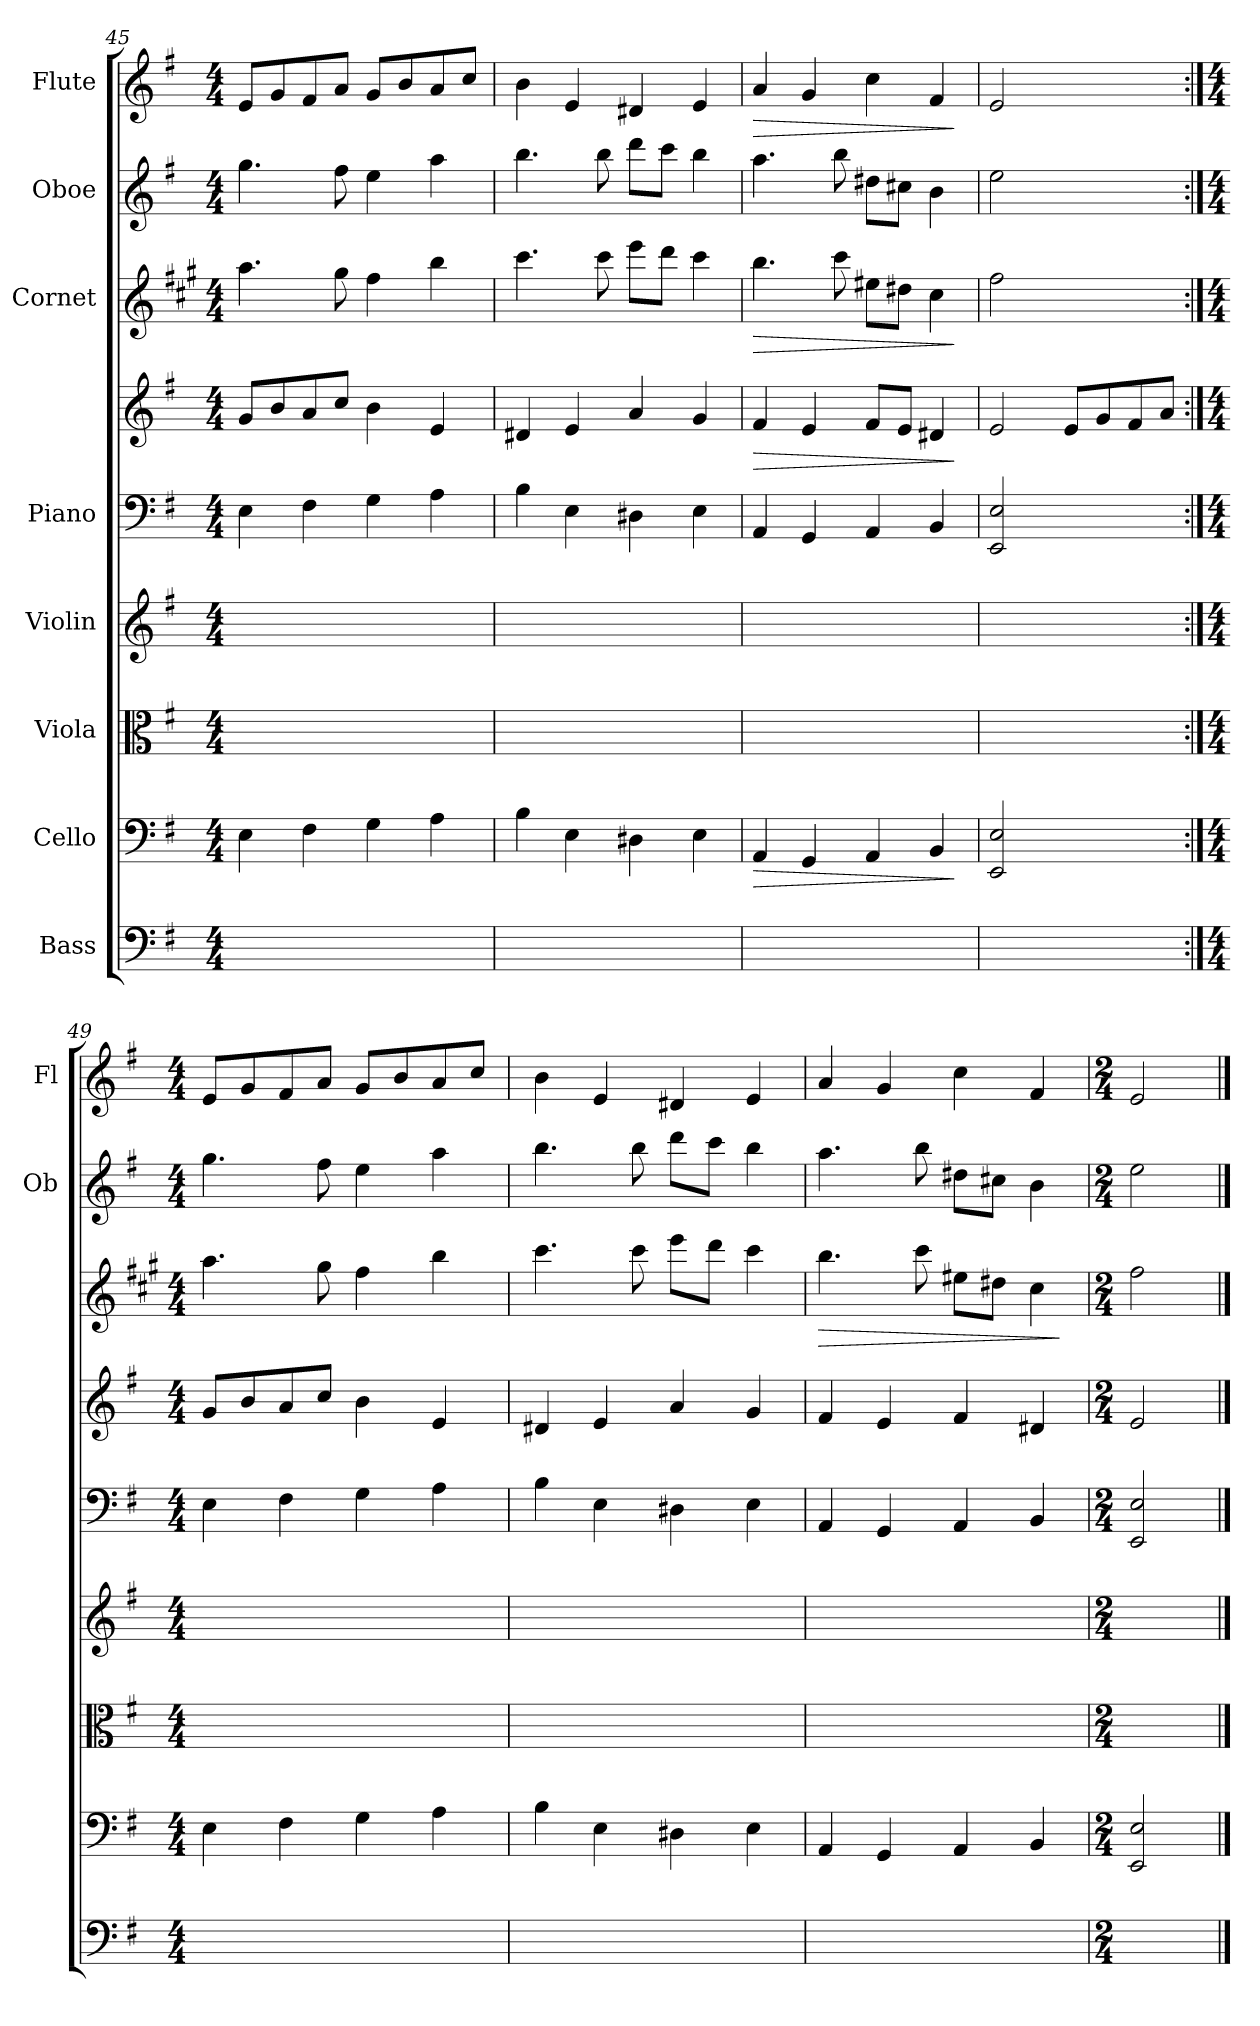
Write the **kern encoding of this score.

**kern	**kern	**dynam	**kern	**kern	**kern	**kern	**dynam	**kern	**dynam	**kern	**kern	**dynam
*part8	*part7	*part7	*part6	*part5	*part4	*part4	*part4	*part3	*part3	*part2	*part1	*part1
*staff9	*staff8	*staff8	*staff7	*staff6	*staff5	*staff4	*staff4/5	*staff3	*staff3	*staff2	*staff1	*staff1
*I"Bass	*I"Cello	*	*I"Viola	*I"Violin	*I"Piano	*	*	*I"Cornet	*	*I"Oboe	*I"Flute	*
*	*	*	*	*	*	*	*	*	*	*I'Ob	*I'Fl	*
*clefF4	*clefF4	*	*clefC3	*clefG2	*clefF4	*clefG2	*	*clefG2	*	*clefG2	*clefG2	*
*ITrd7c12	*	*	*	*	*	*	*	*ITrd1c2	*	*	*	*
*k[f#]	*k[f#]	*	*k[f#]	*k[f#]	*k[f#]	*k[f#]	*	*k[f#]	*	*k[f#]	*k[f#]	*
*e:	*e:	*	*e:	*e:	*e:	*e:	*	*e:	*	*e:	*e:	*
*M4/4	*M4/4	*	*M4/4	*M4/4	*M4/4	*M4/4	*	*M4/4	*	*M4/4	*M4/4	*
=45	=45	=45	=45	=45	=45	=45	=45	=45	=45	=45	=45	=45
1ryy	4E\	.	1ryy	1ryy	4E\	8g/L	.	4.gg\	.	4.gg\	8e/L	.
.	.	.	.	.	.	8b/	.	.	.	.	8g/	.
.	4F#\	.	.	.	4F#\	8a/	.	.	.	.	8f#/	.
.	.	.	.	.	.	8cc/J	.	8ff#\	.	8ff#\	8a/J	.
.	4G\	.	.	.	4G\	4b\	.	4ee\	.	4ee\	8g/L	.
.	.	.	.	.	.	.	.	.	.	.	8b/	.
.	4A\	.	.	.	4A\	4e/	.	4aa\	.	4aa\	8a/	.
.	.	.	.	.	.	.	.	.	.	.	8cc/J	.
=46	=46	=46	=46	=46	=46	=46	=46	=46	=46	=46	=46	=46
1ryy	4B\	.	1ryy	1ryy	4B\	4d#X/	.	4.bb\	.	4.bb\	4b\	.
.	4E\	.	.	.	4E\	4e/	.	.	.	.	4e/	.
.	.	.	.	.	.	.	.	8bb\	.	8bb\	.	.
.	4D#X\	.	.	.	4D#X\	4a/	.	8ddd\L	.	8ddd\L	4d#X/	.
.	.	.	.	.	.	.	.	8ccc\J	.	8ccc\J	.	.
.	4E\	.	.	.	4E\	4g/	.	4bb\	.	4bb\	4e/	.
=47	=47	=47	=47	=47	=47	=47	=47	=47	=47	=47	=47	=47
!	!	!LO:HP:b	!	!	!	!	!LO:HP:b	!	!LO:HP:b	!	!	!LO:HP:b
1ryy	4AA/	>	1ryy	1ryy	4AA/	4f#/	>	4.aa\	>	4.aa\	4a/	>
.	4GG/	.	.	.	4GG/	4e/	.	.	.	.	4g/	.
.	.	.	.	.	.	.	.	8bb\	.	8bb\	.	.
.	4AA/	.	.	.	4AA/	8f#/L	.	8dd#X\L	.	8dd#X\L	4cc\	.
.	.	.	.	.	.	8e/J	.	8cc#X\J	.	8cc#X\J	.	.
.	4BB/	.	.	.	4BB/	4d#X/	.	4b\	.	4b\	4f#/	.
.	.	]	.	.	.	.	]	.	]	.	.	]
=48	=48	=48	=48	=48	=48	=48	=48	=48	=48	=48	=48	=48
1ryy	2EE/ 2E/	.	1ryy	1ryy	2EE/ 2E/	2e/	.	2ee\	.	2ee\	2e/	.
.	2ryy	.	.	.	2ryy	8e/L	.	2ryy	.	2ryy	2ryy	.
.	.	.	.	.	.	8g/	.	.	.	.	.	.
.	.	.	.	.	.	8f#/	.	.	.	.	.	.
.	.	.	.	.	.	8a/J	.	.	.	.	.	.
=49:|!	=49:|!	=49:|!	=49:|!	=49:|!	=49:|!	=49:|!	=49:|!	=49:|!	=49:|!	=49:|!	=49:|!	=49:|!
*M4/4	*M4/4	*	*M4/4	*M4/4	*M4/4	*M4/4	*	*M4/4	*	*M4/4	*M4/4	*
1ryy	4E\	.	1ryy	1ryy	4E\	8g/L	.	4.gg\	.	4.gg\	8e/L	.
.	.	.	.	.	.	8b/	.	.	.	.	8g/	.
.	4F#\	.	.	.	4F#\	8a/	.	.	.	.	8f#/	.
.	.	.	.	.	.	8cc/J	.	8ff#\	.	8ff#\	8a/J	.
.	4G\	.	.	.	4G\	4b\	.	4ee\	.	4ee\	8g/L	.
.	.	.	.	.	.	.	.	.	.	.	8b/	.
.	4A\	.	.	.	4A\	4e/	.	4aa\	.	4aa\	8a/	.
.	.	.	.	.	.	.	.	.	.	.	8cc/J	.
!!LO:LB:g=z
=50	=50	=50	=50	=50	=50	=50	=50	=50	=50	=50	=50	=50
1ryy	4B\	.	1ryy	1ryy	4B\	4d#X/	.	4.bb\	.	4.bb\	4b\	.
.	4E\	.	.	.	4E\	4e/	.	.	.	.	4e/	.
.	.	.	.	.	.	.	.	8bb\	.	8bb\	.	.
.	4D#X\	.	.	.	4D#X\	4a/	.	8ddd\L	.	8ddd\L	4d#X/	.
.	.	.	.	.	.	.	.	8ccc\J	.	8ccc\J	.	.
.	4E\	.	.	.	4E\	4g/	.	4bb\	.	4bb\	4e/	.
=51	=51	=51	=51	=51	=51	=51	=51	=51	=51	=51	=51	=51
!	!	!	!	!	!	!	!	!	!LO:HP:b	!	!	!
1ryy	4AA/	.	1ryy	1ryy	4AA/	4f#/	.	4.aa\	>	4.aa\	4a/	.
.	4GG/	.	.	.	4GG/	4e/	.	.	.	.	4g/	.
.	.	.	.	.	.	.	.	8bb\	.	8bb\	.	.
.	4AA/	.	.	.	4AA/	4f#/	.	8dd#X\L	.	8dd#X\L	4cc\	.
.	.	.	.	.	.	.	.	8cc#X\J	.	8cc#X\J	.	.
.	4BB/	.	.	.	4BB/	4d#X/	.	4b\	.	4b\	4f#/	.
.	.	.	.	.	.	.	.	.	]	.	.	.
=52	=52	=52	=52	=52	=52	=52	=52	=52	=52	=52	=52	=52
*M2/4	*M2/4	*	*M2/4	*M2/4	*M2/4	*M2/4	*	*M2/4	*	*M2/4	*M2/4	*
2ryy	2EE/ 2E/	.	2ryy	2ryy	2EE/ 2E/	2e/	.	2ee\	.	2ee\	2e/	.
==	==	==	==	==	==	==	==	==	==	==	==	==
*-	*-	*-	*-	*-	*-	*-	*-	*-	*-	*-	*-	*-
